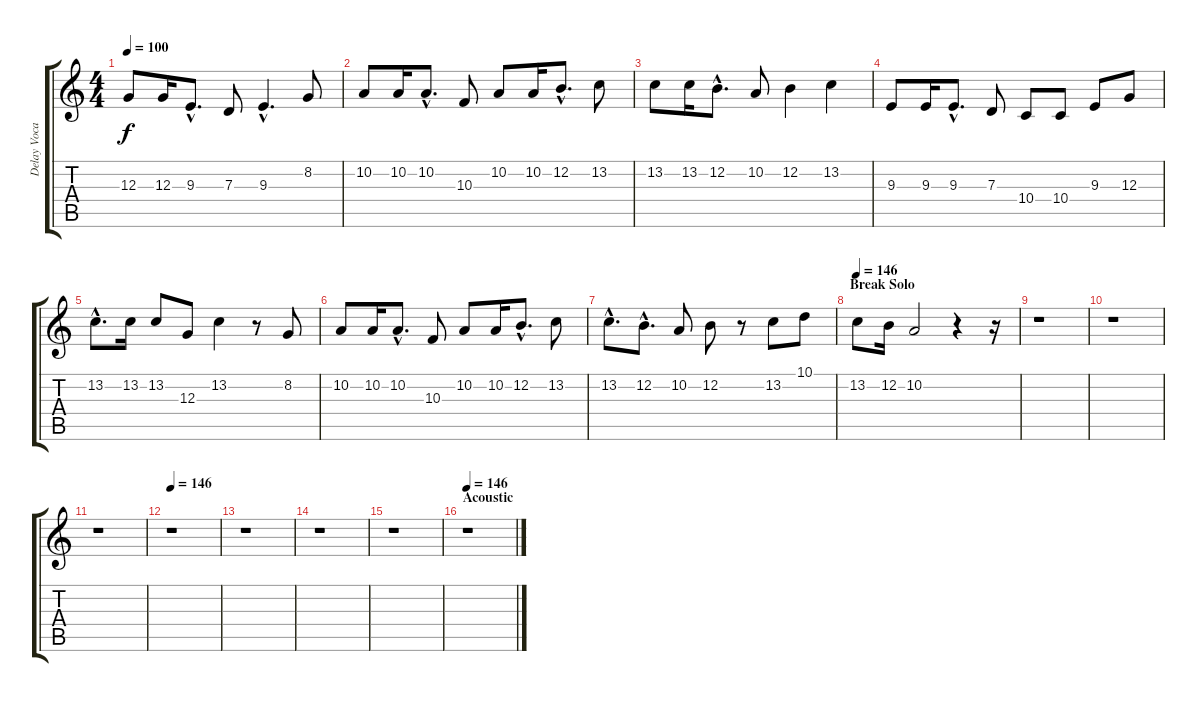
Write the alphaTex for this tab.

\track ("Delay Vocals" "Delay Voca") {instrument pad8sweep}
\staff {score tabs}
\tuning (E4 B3 G3 D3 A2 E2) {hide}
\ts (4 4)
\tempo 100
\clef g2
\ks c
12.3.8{dy f} 12.3.16 9.3{hac}.8{d} 7.3.8 9.3{hac}.4{d} 8.2.8 |
10.2.8 10.2.16 10.2{hac}.8{d} 10.3.8 10.2.8 10.2.16 12.2{hac}.8{d} 13.2.8 |
13.2.8 13.2.16 12.2{hac}.8{d} 10.2.8 12.2.4 13.2.4 |
9.3.8 9.3.16 9.3{hac}.8{d} 7.3.8 10.4.8 10.4.8 9.3.8 12.3.8 |
13.2{hac}.8{d} 13.2.16 13.2.8 12.3.8 13.2.4 r.8 8.2.8 |
10.2.8 10.2.16 10.2{hac}.8{d} 10.3.8 10.2.8 10.2.16 12.2{hac}.8{d} 13.2.8 |
13.2{hac}.8{d} 12.2{hac}.8{d} 10.2.8 12.2.8 r.8 13.2.8 10.1.8 |
\section ("" "Break Solo")
\tempo 146
13.2.8 12.2.16 10.2.2 r.4 r.16 |
r.1 |
r.1 |
r.1 |
\tempo 146
r.1 |
r.1 |
r.1 |
r.1 |
\section ("" "Acoustic")
\tempo 146
r.1
